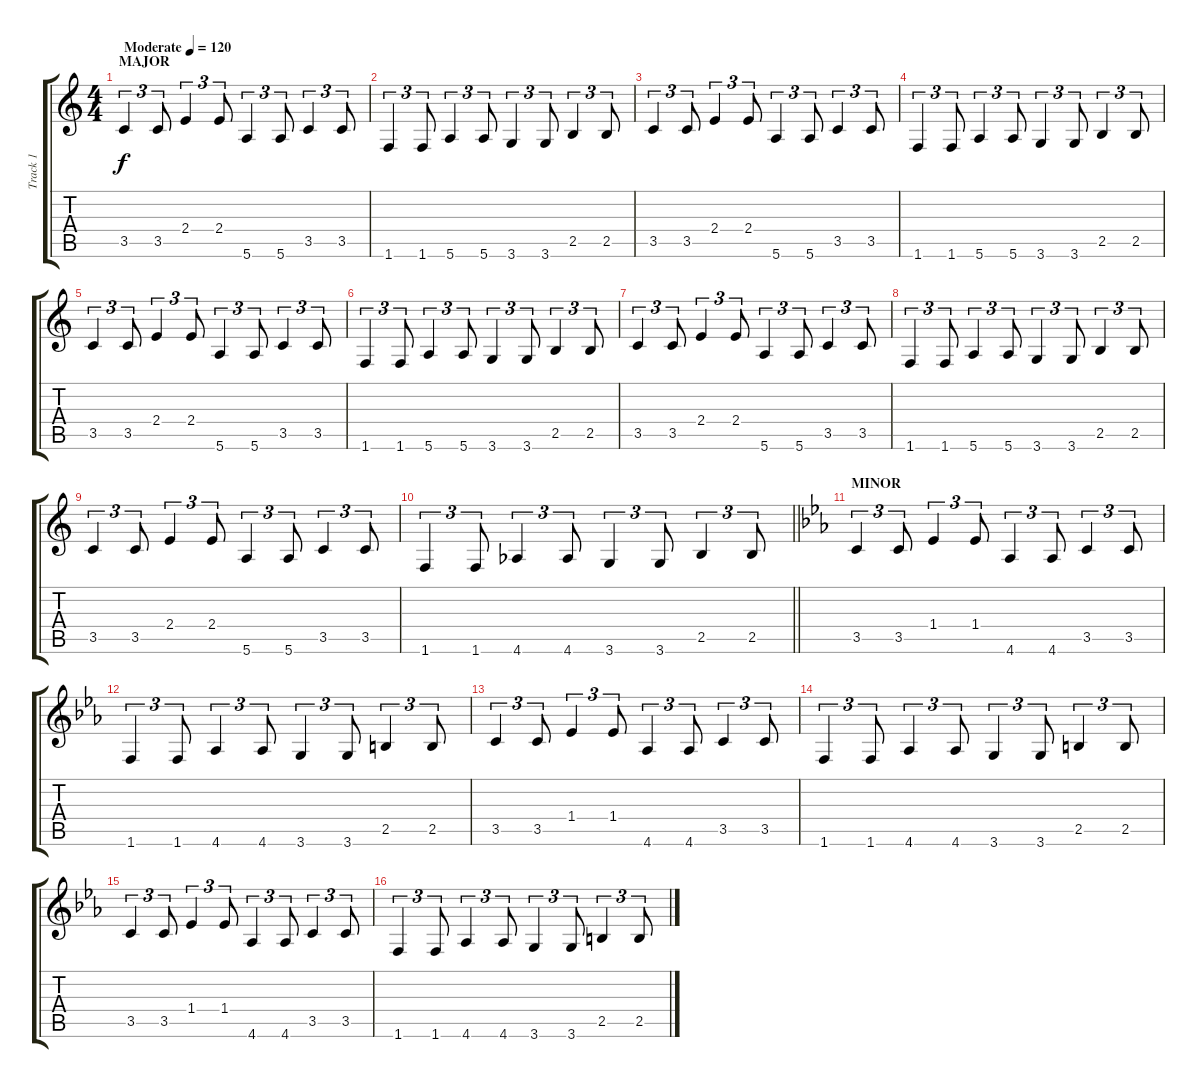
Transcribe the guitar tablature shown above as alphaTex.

\track ("Track 1" "Track 1") {instrument electricguitarjazz}
\staff {score tabs}
\tuning (E4 B3 G3 D3 A2 E2) {hide}
\ts (4 4)
\section ("" "MAJOR")
\tempo (120 "Moderate")
\clef g2
\ks c
3.5.4{tu (3 2) dy f instrument electricguitarjazz} 3.5.8{tu (3 2)} 2.4.4{tu (3 2)} 2.4.8{tu (3 2)} 5.6.4{tu (3 2)} 5.6.8{tu (3 2)} 3.5.4{tu (3 2)} 3.5.8{tu (3 2)} |
1.6.4{tu (3 2)} 1.6.8{tu (3 2)} 5.6.4{tu (3 2)} 5.6.8{tu (3 2)} 3.6.4{tu (3 2)} 3.6.8{tu (3 2)} 2.5.4{tu (3 2)} 2.5.8{tu (3 2)} |
3.5.4{tu (3 2)} 3.5.8{tu (3 2)} 2.4.4{tu (3 2)} 2.4.8{tu (3 2)} 5.6.4{tu (3 2)} 5.6.8{tu (3 2)} 3.5.4{tu (3 2)} 3.5.8{tu (3 2)} |
1.6.4{tu (3 2)} 1.6.8{tu (3 2)} 5.6.4{tu (3 2)} 5.6.8{tu (3 2)} 3.6.4{tu (3 2)} 3.6.8{tu (3 2)} 2.5.4{tu (3 2)} 2.5.8{tu (3 2)} |
3.5.4{tu (3 2)} 3.5.8{tu (3 2)} 2.4.4{tu (3 2)} 2.4.8{tu (3 2)} 5.6.4{tu (3 2)} 5.6.8{tu (3 2)} 3.5.4{tu (3 2)} 3.5.8{tu (3 2)} |
1.6.4{tu (3 2)} 1.6.8{tu (3 2)} 5.6.4{tu (3 2)} 5.6.8{tu (3 2)} 3.6.4{tu (3 2)} 3.6.8{tu (3 2)} 2.5.4{tu (3 2)} 2.5.8{tu (3 2)} |
3.5.4{tu (3 2)} 3.5.8{tu (3 2)} 2.4.4{tu (3 2)} 2.4.8{tu (3 2)} 5.6.4{tu (3 2)} 5.6.8{tu (3 2)} 3.5.4{tu (3 2)} 3.5.8{tu (3 2)} |
1.6.4{tu (3 2)} 1.6.8{tu (3 2)} 5.6.4{tu (3 2)} 5.6.8{tu (3 2)} 3.6.4{tu (3 2)} 3.6.8{tu (3 2)} 2.5.4{tu (3 2)} 2.5.8{tu (3 2)} |
3.5.4{tu (3 2)} 3.5.8{tu (3 2)} 2.4.4{tu (3 2)} 2.4.8{tu (3 2)} 5.6.4{tu (3 2)} 5.6.8{tu (3 2)} 3.5.4{tu (3 2)} 3.5.8{tu (3 2)} |
\barLineRight lightlight
1.6.4{tu (3 2)} 1.6.8{tu (3 2)} 4.6{acc b}.4{tu (3 2)} 4.6{acc b}.8{tu (3 2)} 3.6.4{tu (3 2)} 3.6.8{tu (3 2)} 2.5.4{tu (3 2)} 2.5.8{tu (3 2)} |
\section ("" "MINOR")
\ks cminor
3.5.4{tu (3 2)} 3.5.8{tu (3 2)} 1.4.4{tu (3 2)} 1.4.8{tu (3 2)} 4.6.4{tu (3 2)} 4.6.8{tu (3 2)} 3.5.4{tu (3 2)} 3.5.8{tu (3 2)} |
1.6.4{tu (3 2)} 1.6.8{tu (3 2)} 4.6.4{tu (3 2)} 4.6.8{tu (3 2)} 3.6.4{tu (3 2)} 3.6.8{tu (3 2)} 2.5.4{tu (3 2)} 2.5.8{tu (3 2)} |
3.5.4{tu (3 2)} 3.5.8{tu (3 2)} 1.4.4{tu (3 2)} 1.4.8{tu (3 2)} 4.6.4{tu (3 2)} 4.6.8{tu (3 2)} 3.5.4{tu (3 2)} 3.5.8{tu (3 2)} |
1.6.4{tu (3 2)} 1.6.8{tu (3 2)} 4.6.4{tu (3 2)} 4.6.8{tu (3 2)} 3.6.4{tu (3 2)} 3.6.8{tu (3 2)} 2.5.4{tu (3 2)} 2.5.8{tu (3 2)} |
3.5.4{tu (3 2)} 3.5.8{tu (3 2)} 1.4.4{tu (3 2)} 1.4.8{tu (3 2)} 4.6.4{tu (3 2)} 4.6.8{tu (3 2)} 3.5.4{tu (3 2)} 3.5.8{tu (3 2)} |
1.6.4{tu (3 2)} 1.6.8{tu (3 2)} 4.6.4{tu (3 2)} 4.6.8{tu (3 2)} 3.6.4{tu (3 2)} 3.6.8{tu (3 2)} 2.5.4{tu (3 2)} 2.5.8{tu (3 2)}
